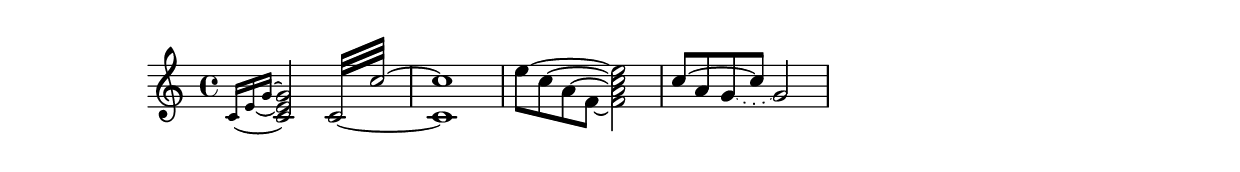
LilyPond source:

%% DO NOT EDIT this file manually; it is automatically
%% generated from LSR http://lsr.dsi.unimi.it
%% Make any changes in LSR itself, or in Documentation/snippets/new/ ,
%% and then run scripts/auxiliar/makelsr.py
%%
%% This file is in the public domain.
\version "2.14.0"

\header {
  lsrtags = "rhythms"

%% Translation of GIT committish: 6977ddc9a3b63ea810eaecb864269c7d847ccf98
 doctitlees = "Uso de ligaduras en los arpegios"
 texidoces = "
En ocasiones se usan ligaduras de unión para escribir los arpegios.
En este caso, las dos notas ligadas no tienen que ser consecutivas.
Esto se puede conseguir estableciendo la propiedad
@code{tieWaitForNote} al valor @code{#t}.  La misma funcionalidad
es de utilidad, por ejemplo, para ligar un trémolo a un acorde, pero
en principio también se puede usar para notas normales consecutivas.

"


%% Translation of GIT committish: 0a868be38a775ecb1ef935b079000cebbc64de40
 texidocde = "
 Überbindungen werden teilweise benutzt, um Arpeggios zu notieren.  In
 diesem Fall stehen die übergebundenen Noten nicht unbedingt hintereinander.
Das Verhalten kann erreicht werden, indem die @code{tieWaitForNote}-Eigenschaft
auf @code{#t} gesetzt wird.  Diese Funktion ist auch sinnvoll, um etwa
ein Tremolo mit einem Akkord zu überbinden, kann aber prinzipiell auch
für normale Überbindungen eingesetzt werden
"
  doctitlede = "Überbindungen für Arpeggio benutzen"



%% Translation of GIT committish: 4da4307e396243a5a3bc33a0c2753acac92cb685
  texidocfr = "
Les liaisons de tenue servent parfois à rendre un accord arpégé. Dans
ce cas, les notes liées ne sont pas toutes consécutives. Il faut alors
assigner à la propriété @code{tieWaitForNote} la valeur @code{#t}
(@emph{true} pour @qq{vrai}).  Cette même méthode peut servir, par
exemple, à lier un trémolo à un accord.
"
  doctitlefr = "Liaison de tenue et arpège"

  texidoc = "
Ties are sometimes used to write out arpeggios.  In this case, two tied
notes need not be consecutive.  This can be achieved by setting the
@code{tieWaitForNote} property to @code{#t}.  The same feature is also
useful, for example, to tie a tremolo to a chord, but in principle, it
can also be used for ordinary consecutive notes.

"
  doctitle = "Using ties with arpeggios"
} % begin verbatim

\relative c' {
  \set tieWaitForNote = ##t
  \grace { c16[ ~ e ~ g] ~ } <c, e g>2
  \repeat tremolo 8 { c32 ~ c' ~ } <c c,>1
  e8 ~ c ~ a ~ f ~ <e' c a f>2
  \tieUp
  c8 ~ a
  \tieDown
  \tieDotted
  g8 ~ c g2
}

